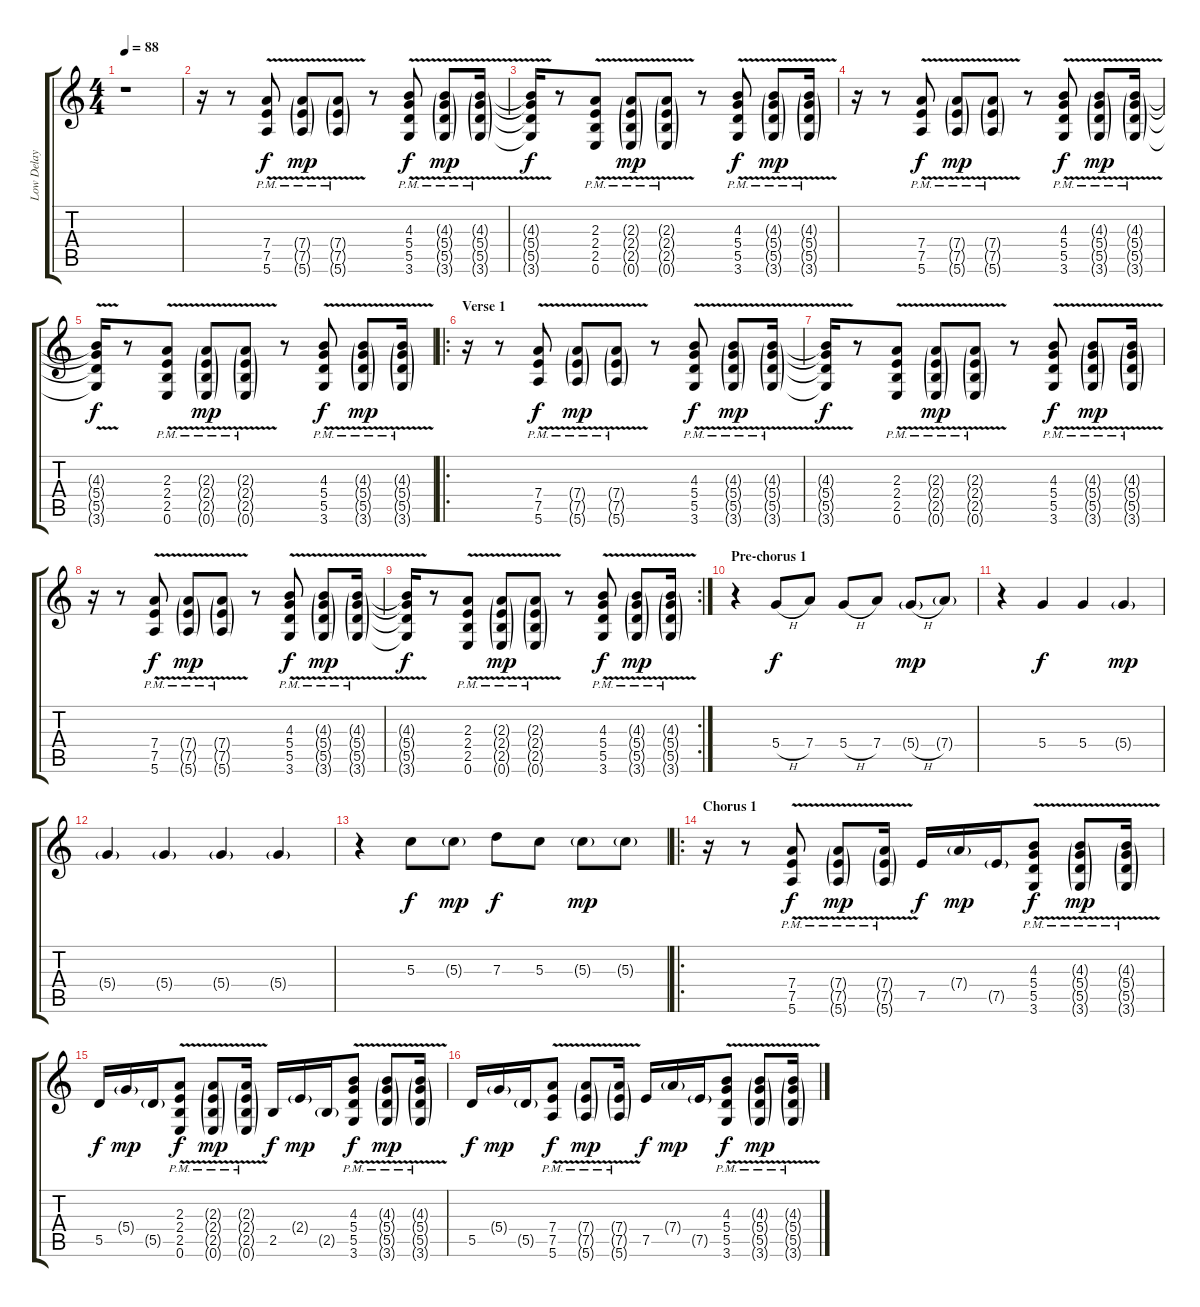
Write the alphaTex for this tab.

\track ("Low Delay" "Low Delay") {instrument overdrivenguitar}
\staff {score tabs}
\tuning (E4 B3 G3 D3 A2 E2) {hide}
\ts (4 4)
\tempo 88
\clef g2
\ks c
r.1{dy f instrument overdrivenguitar} |
r.16 r.8 (7.4{v pm} 7.5{v pm} 5.6{v pm}).8 (7.4{v g pm} 7.5{v g pm} 5.6{v g pm}).8{dy mp} (7.4{v g pm} 7.5{v g pm} 5.6{v g pm}).8 r.8 (4.3{v pm} 5.4{v pm} 5.5{v pm} 3.6{v pm}).8{dy f} (4.3{v g pm} 5.4{v g pm} 5.5{v g pm} 3.6{v g pm}).8{dy mp} (4.3{v g pm} 5.4{v g pm} 5.5{v g pm} 3.6{v g pm}).16 |
(4.3{t} 5.4{t} 5.5{t} 3.6{t}).16{dy f} r.8 (2.3{v pm} 2.4{v pm} 2.5{v pm} 0.6{v pm}).8 (2.3{v g pm} 2.4{v g pm} 2.5{v g pm} 0.6{v g pm}).8{dy mp} (2.3{v g pm} 2.4{v g pm} 2.5{v g pm} 0.6{v g pm}).8 r.8 (4.3{v pm} 5.4{v pm} 5.5{v pm} 3.6{v pm}).8{dy f} (4.3{v g pm} 5.4{v g pm} 5.5{v g pm} 3.6{v g pm}).8{dy mp} (4.3{v g pm} 5.4{v g pm} 5.5{v g pm} 3.6{v g pm}).16 |
r.16 r.8 (7.4{v pm} 7.5{v pm} 5.6{v pm}).8{dy f} (7.4{v g pm} 7.5{v g pm} 5.6{v g pm}).8{dy mp} (7.4{v g pm} 7.5{v g pm} 5.6{v g pm}).8 r.8 (4.3{v pm} 5.4{v pm} 5.5{v pm} 3.6{v pm}).8{dy f} (4.3{v g pm} 5.4{v g pm} 5.5{v g pm} 3.6{v g pm}).8{dy mp} (4.3{v g pm} 5.4{v g pm} 5.5{v g pm} 3.6{v g pm}).16 |
(4.3{t} 5.4{t} 5.5{t} 3.6{t}).16{dy f} r.8 (2.3{v pm} 2.4{v pm} 2.5{v pm} 0.6{v pm}).8 (2.3{v g pm} 2.4{v g pm} 2.5{v g pm} 0.6{v g pm}).8{dy mp} (2.3{v g pm} 2.4{v g pm} 2.5{v g pm} 0.6{v g pm}).8 r.8 (4.3{v pm} 5.4{v pm} 5.5{v pm} 3.6{v pm}).8{dy f} (4.3{v g pm} 5.4{v g pm} 5.5{v g pm} 3.6{v g pm}).8{dy mp} (4.3{v g pm} 5.4{v g pm} 5.5{v g pm} 3.6{v g pm}).16 |
\ro
\section ("" "Verse 1")
r.16 r.8 (7.4{v pm} 7.5{v pm} 5.6{v pm}).8{dy f} (7.4{v g pm} 7.5{v g pm} 5.6{v g pm}).8{dy mp} (7.4{v g pm} 7.5{v g pm} 5.6{v g pm}).8 r.8 (4.3{v pm} 5.4{v pm} 5.5{v pm} 3.6{v pm}).8{dy f} (4.3{v g pm} 5.4{v g pm} 5.5{v g pm} 3.6{v g pm}).8{dy mp} (4.3{v g pm} 5.4{v g pm} 5.5{v g pm} 3.6{v g pm}).16 |
(4.3{t} 5.4{t} 5.5{t} 3.6{t}).16{dy f} r.8 (2.3{v pm} 2.4{v pm} 2.5{v pm} 0.6{v pm}).8 (2.3{v g pm} 2.4{v g pm} 2.5{v g pm} 0.6{v g pm}).8{dy mp} (2.3{v g pm} 2.4{v g pm} 2.5{v g pm} 0.6{v g pm}).8 r.8 (4.3{v pm} 5.4{v pm} 5.5{v pm} 3.6{v pm}).8{dy f} (4.3{v g pm} 5.4{v g pm} 5.5{v g pm} 3.6{v g pm}).8{dy mp} (4.3{v g pm} 5.4{v g pm} 5.5{v g pm} 3.6{v g pm}).16 |
r.16 r.8 (7.4{v pm} 7.5{v pm} 5.6{v pm}).8{dy f} (7.4{v g pm} 7.5{v g pm} 5.6{v g pm}).8{dy mp} (7.4{v g pm} 7.5{v g pm} 5.6{v g pm}).8 r.8 (4.3{v pm} 5.4{v pm} 5.5{v pm} 3.6{v pm}).8{dy f} (4.3{v g pm} 5.4{v g pm} 5.5{v g pm} 3.6{v g pm}).8{dy mp} (4.3{v g pm} 5.4{v g pm} 5.5{v g pm} 3.6{v g pm}).16 |
\rc 2
(4.3{t} 5.4{t} 5.5{t} 3.6{t}).16{dy f} r.8 (2.3{v pm} 2.4{v pm} 2.5{v pm} 0.6{v pm}).8 (2.3{v g pm} 2.4{v g pm} 2.5{v g pm} 0.6{v g pm}).8{dy mp} (2.3{v g pm} 2.4{v g pm} 2.5{v g pm} 0.6{v g pm}).8 r.8 (4.3{v pm} 5.4{v pm} 5.5{v pm} 3.6{v pm}).8{dy f} (4.3{v g pm} 5.4{v g pm} 5.5{v g pm} 3.6{v g pm}).8{dy mp} (4.3{v g pm} 5.4{v g pm} 5.5{v g pm} 3.6{v g pm}).16 |
\section ("" "Pre-chorus 1")
r.4{instrument overdrivenguitar} 5.4{h}.8{dy f} 7.4.8 5.4{h}.8 7.4.8 5.4{h g}.8{dy mp} 7.4{g}.8 |
r.4 5.4.4{dy f} 5.4.4 5.4{g}.4{dy mp} |
5.4{g}.4 5.4{g}.4 5.4{g}.4 5.4{g}.4 |
r.4 5.3.8{dy f} 5.3{g}.8{dy mp} 7.3.8{dy f} 5.3.8 5.3{g}.8{dy mp} 5.3{g}.8 |
\ro
\section ("" "Chorus 1")
r.16{instrument overdrivenguitar} r.8 (7.4{v pm} 7.5{v pm} 5.6{v pm}).8{dy f} (7.4{v g pm} 7.5{v g pm} 5.6{v g pm}).8{dy mp} (7.4{v g pm} 7.5{v g pm} 5.6{v g pm}).16 7.5.16{dy f} 7.4{g}.16{dy mp} 7.5{g}.16 (4.3{v pm} 5.4{v pm} 5.5{v pm} 3.6{v pm}).8{dy f} (4.3{v g pm} 5.4{v g pm} 5.5{v g pm} 3.6{v g pm}).8{dy mp} (4.3{v g pm} 5.4{v g pm} 5.5{v g pm} 3.6{v g pm}).16 |
5.5.16{dy f} 5.4{g}.16{dy mp} 5.5{g}.16 (2.3{v pm} 2.4{v pm} 2.5{v pm} 0.6{v pm}).8{dy f} (2.3{v g pm} 2.4{v g pm} 2.5{v g pm} 0.6{v g pm}).8{dy mp} (2.3{v g pm} 2.4{v g pm} 2.5{v g pm} 0.6{v g pm}).16 2.5.16{dy f} 2.4{g}.16{dy mp} 2.5{g}.16 (4.3{v pm} 5.4{v pm} 5.5{v pm} 3.6{v pm}).8{dy f} (4.3{v g pm} 5.4{v g pm} 5.5{v g pm} 3.6{v g pm}).8{dy mp} (4.3{v g pm} 5.4{v g pm} 5.5{v g pm} 3.6{v g pm}).16 |
5.5.16{dy f} 5.4{g}.16{dy mp} 5.5{g}.16 (7.4{v pm} 7.5{v pm} 5.6{v pm}).8{dy f} (7.4{v g pm} 7.5{v g pm} 5.6{v g pm}).8{dy mp} (7.4{v g pm} 7.5{v g pm} 5.6{v g pm}).16 7.5.16{dy f} 7.4{g}.16{dy mp} 7.5{g}.16 (4.3{v pm} 5.4{v pm} 5.5{v pm} 3.6{v pm}).8{dy f} (4.3{v g pm} 5.4{v g pm} 5.5{v g pm} 3.6{v g pm}).8{dy mp} (4.3{v g pm} 5.4{v g pm} 5.5{v g pm} 3.6{v g pm}).16
